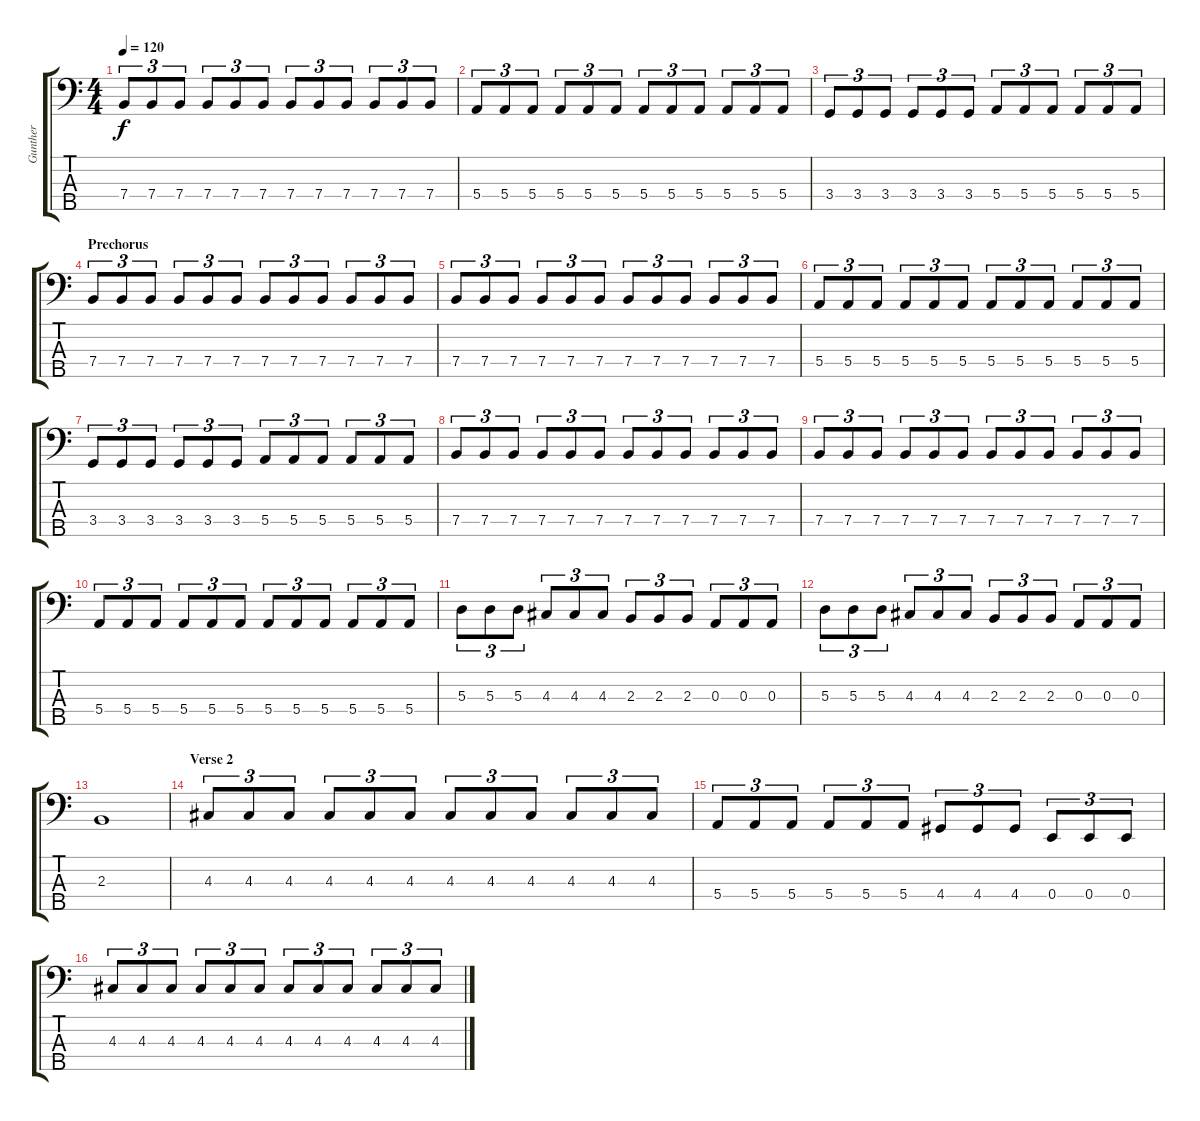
\track ("Gunther" "Gunther") {instrument electricbasspick}
\staff {score tabs}
\tuning (G2 D2 A1 E1 B0) {hide}
\ts (4 4)
\tempo 120
\clef f4
\ks c
7.4.8{tu (3 2) dy f} 7.4.8{tu (3 2)} 7.4.8{tu (3 2)} 7.4.8{tu (3 2)} 7.4.8{tu (3 2)} 7.4.8{tu (3 2)} 7.4.8{tu (3 2)} 7.4.8{tu (3 2)} 7.4.8{tu (3 2)} 7.4.8{tu (3 2)} 7.4.8{tu (3 2)} 7.4.8{tu (3 2)} |
5.4.8{tu (3 2)} 5.4.8{tu (3 2)} 5.4.8{tu (3 2)} 5.4.8{tu (3 2)} 5.4.8{tu (3 2)} 5.4.8{tu (3 2)} 5.4.8{tu (3 2)} 5.4.8{tu (3 2)} 5.4.8{tu (3 2)} 5.4.8{tu (3 2)} 5.4.8{tu (3 2)} 5.4.8{tu (3 2)} |
3.4.8{tu (3 2)} 3.4.8{tu (3 2)} 3.4.8{tu (3 2)} 3.4.8{tu (3 2)} 3.4.8{tu (3 2)} 3.4.8{tu (3 2)} 5.4.8{tu (3 2)} 5.4.8{tu (3 2)} 5.4.8{tu (3 2)} 5.4.8{tu (3 2)} 5.4.8{tu (3 2)} 5.4.8{tu (3 2)} |
\section ("" "Prechorus")
7.4.8{tu (3 2)} 7.4.8{tu (3 2)} 7.4.8{tu (3 2)} 7.4.8{tu (3 2)} 7.4.8{tu (3 2)} 7.4.8{tu (3 2)} 7.4.8{tu (3 2)} 7.4.8{tu (3 2)} 7.4.8{tu (3 2)} 7.4.8{tu (3 2)} 7.4.8{tu (3 2)} 7.4.8{tu (3 2)} |
7.4.8{tu (3 2)} 7.4.8{tu (3 2)} 7.4.8{tu (3 2)} 7.4.8{tu (3 2)} 7.4.8{tu (3 2)} 7.4.8{tu (3 2)} 7.4.8{tu (3 2)} 7.4.8{tu (3 2)} 7.4.8{tu (3 2)} 7.4.8{tu (3 2)} 7.4.8{tu (3 2)} 7.4.8{tu (3 2)} |
5.4.8{tu (3 2)} 5.4.8{tu (3 2)} 5.4.8{tu (3 2)} 5.4.8{tu (3 2)} 5.4.8{tu (3 2)} 5.4.8{tu (3 2)} 5.4.8{tu (3 2)} 5.4.8{tu (3 2)} 5.4.8{tu (3 2)} 5.4.8{tu (3 2)} 5.4.8{tu (3 2)} 5.4.8{tu (3 2)} |
3.4.8{tu (3 2)} 3.4.8{tu (3 2)} 3.4.8{tu (3 2)} 3.4.8{tu (3 2)} 3.4.8{tu (3 2)} 3.4.8{tu (3 2)} 5.4.8{tu (3 2)} 5.4.8{tu (3 2)} 5.4.8{tu (3 2)} 5.4.8{tu (3 2)} 5.4.8{tu (3 2)} 5.4.8{tu (3 2)} |
7.4.8{tu (3 2)} 7.4.8{tu (3 2)} 7.4.8{tu (3 2)} 7.4.8{tu (3 2)} 7.4.8{tu (3 2)} 7.4.8{tu (3 2)} 7.4.8{tu (3 2)} 7.4.8{tu (3 2)} 7.4.8{tu (3 2)} 7.4.8{tu (3 2)} 7.4.8{tu (3 2)} 7.4.8{tu (3 2)} |
7.4.8{tu (3 2)} 7.4.8{tu (3 2)} 7.4.8{tu (3 2)} 7.4.8{tu (3 2)} 7.4.8{tu (3 2)} 7.4.8{tu (3 2)} 7.4.8{tu (3 2)} 7.4.8{tu (3 2)} 7.4.8{tu (3 2)} 7.4.8{tu (3 2)} 7.4.8{tu (3 2)} 7.4.8{tu (3 2)} |
5.4.8{tu (3 2)} 5.4.8{tu (3 2)} 5.4.8{tu (3 2)} 5.4.8{tu (3 2)} 5.4.8{tu (3 2)} 5.4.8{tu (3 2)} 5.4.8{tu (3 2)} 5.4.8{tu (3 2)} 5.4.8{tu (3 2)} 5.4.8{tu (3 2)} 5.4.8{tu (3 2)} 5.4.8{tu (3 2)} |
5.3.8{tu (3 2)} 5.3.8{tu (3 2)} 5.3.8{tu (3 2)} 4.3.8{tu (3 2)} 4.3.8{tu (3 2)} 4.3.8{tu (3 2)} 2.3.8{tu (3 2)} 2.3.8{tu (3 2)} 2.3.8{tu (3 2)} 0.3.8{tu (3 2)} 0.3.8{tu (3 2)} 0.3.8{tu (3 2)} |
5.3.8{tu (3 2)} 5.3.8{tu (3 2)} 5.3.8{tu (3 2)} 4.3.8{tu (3 2)} 4.3.8{tu (3 2)} 4.3.8{tu (3 2)} 2.3.8{tu (3 2)} 2.3.8{tu (3 2)} 2.3.8{tu (3 2)} 0.3.8{tu (3 2)} 0.3.8{tu (3 2)} 0.3.8{tu (3 2)} |
2.3.1 |
\section ("" "Verse 2")
4.3.8{tu (3 2)} 4.3.8{tu (3 2)} 4.3.8{tu (3 2)} 4.3.8{tu (3 2)} 4.3.8{tu (3 2)} 4.3.8{tu (3 2)} 4.3.8{tu (3 2)} 4.3.8{tu (3 2)} 4.3.8{tu (3 2)} 4.3.8{tu (3 2)} 4.3.8{tu (3 2)} 4.3.8{tu (3 2)} |
5.4.8{tu (3 2)} 5.4.8{tu (3 2)} 5.4.8{tu (3 2)} 5.4.8{tu (3 2)} 5.4.8{tu (3 2)} 5.4.8{tu (3 2)} 4.4.8{tu (3 2)} 4.4.8{tu (3 2)} 4.4.8{tu (3 2)} 0.4.8{tu (3 2)} 0.4.8{tu (3 2)} 0.4.8{tu (3 2)} |
4.3.8{tu (3 2)} 4.3.8{tu (3 2)} 4.3.8{tu (3 2)} 4.3.8{tu (3 2)} 4.3.8{tu (3 2)} 4.3.8{tu (3 2)} 4.3.8{tu (3 2)} 4.3.8{tu (3 2)} 4.3.8{tu (3 2)} 4.3.8{tu (3 2)} 4.3.8{tu (3 2)} 4.3.8{tu (3 2)}
